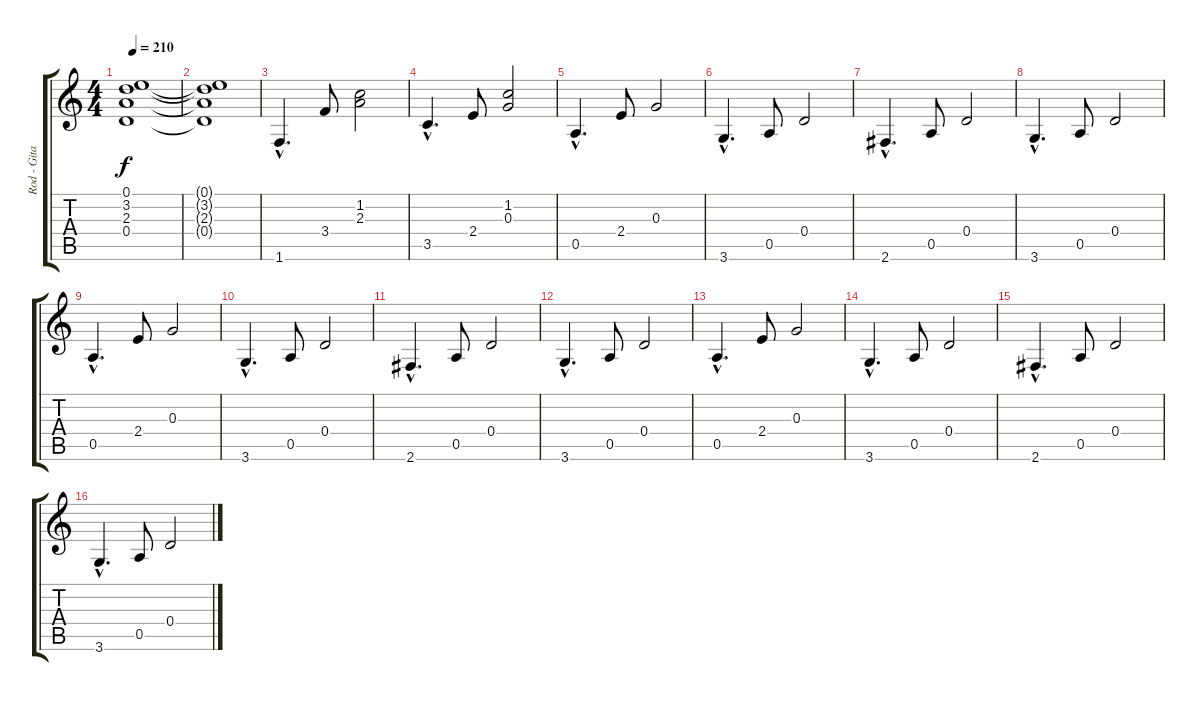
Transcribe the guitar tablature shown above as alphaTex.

\track ("Rod - Gitarre 3" "Rod - Gita") {instrument acousticguitarsteel}
\staff {score tabs}
\tuning (E4 B3 G3 D3 A2 E2) {hide}
\ts (4 4)
\tempo 210
\clef g2
\ks c
(0.1 3.2 2.3 0.4).1{dy f} |
(0.1{t} 3.2{t} 2.3{t} 0.4{t}).1 |
1.6{hac}.4{d} 3.4.8 (1.2 2.3).2 |
3.5{hac}.4{d} 2.4.8 (1.2 0.3).2 |
0.5{hac}.4{d} 2.4.8 0.3.2 |
3.6{hac}.4{d} 0.5.8 0.4.2 |
2.6{hac}.4{d} 0.5.8 0.4.2 |
3.6{hac}.4{d} 0.5.8 0.4.2 |
0.5{hac}.4{d} 2.4.8 0.3.2 |
3.6{hac}.4{d} 0.5.8 0.4.2 |
2.6{hac}.4{d} 0.5.8 0.4.2 |
3.6{hac}.4{d} 0.5.8 0.4.2 |
0.5{hac}.4{d} 2.4.8 0.3.2 |
3.6{hac}.4{d} 0.5.8 0.4.2 |
2.6{hac}.4{d} 0.5.8 0.4.2 |
3.6{hac}.4{d} 0.5.8 0.4.2
